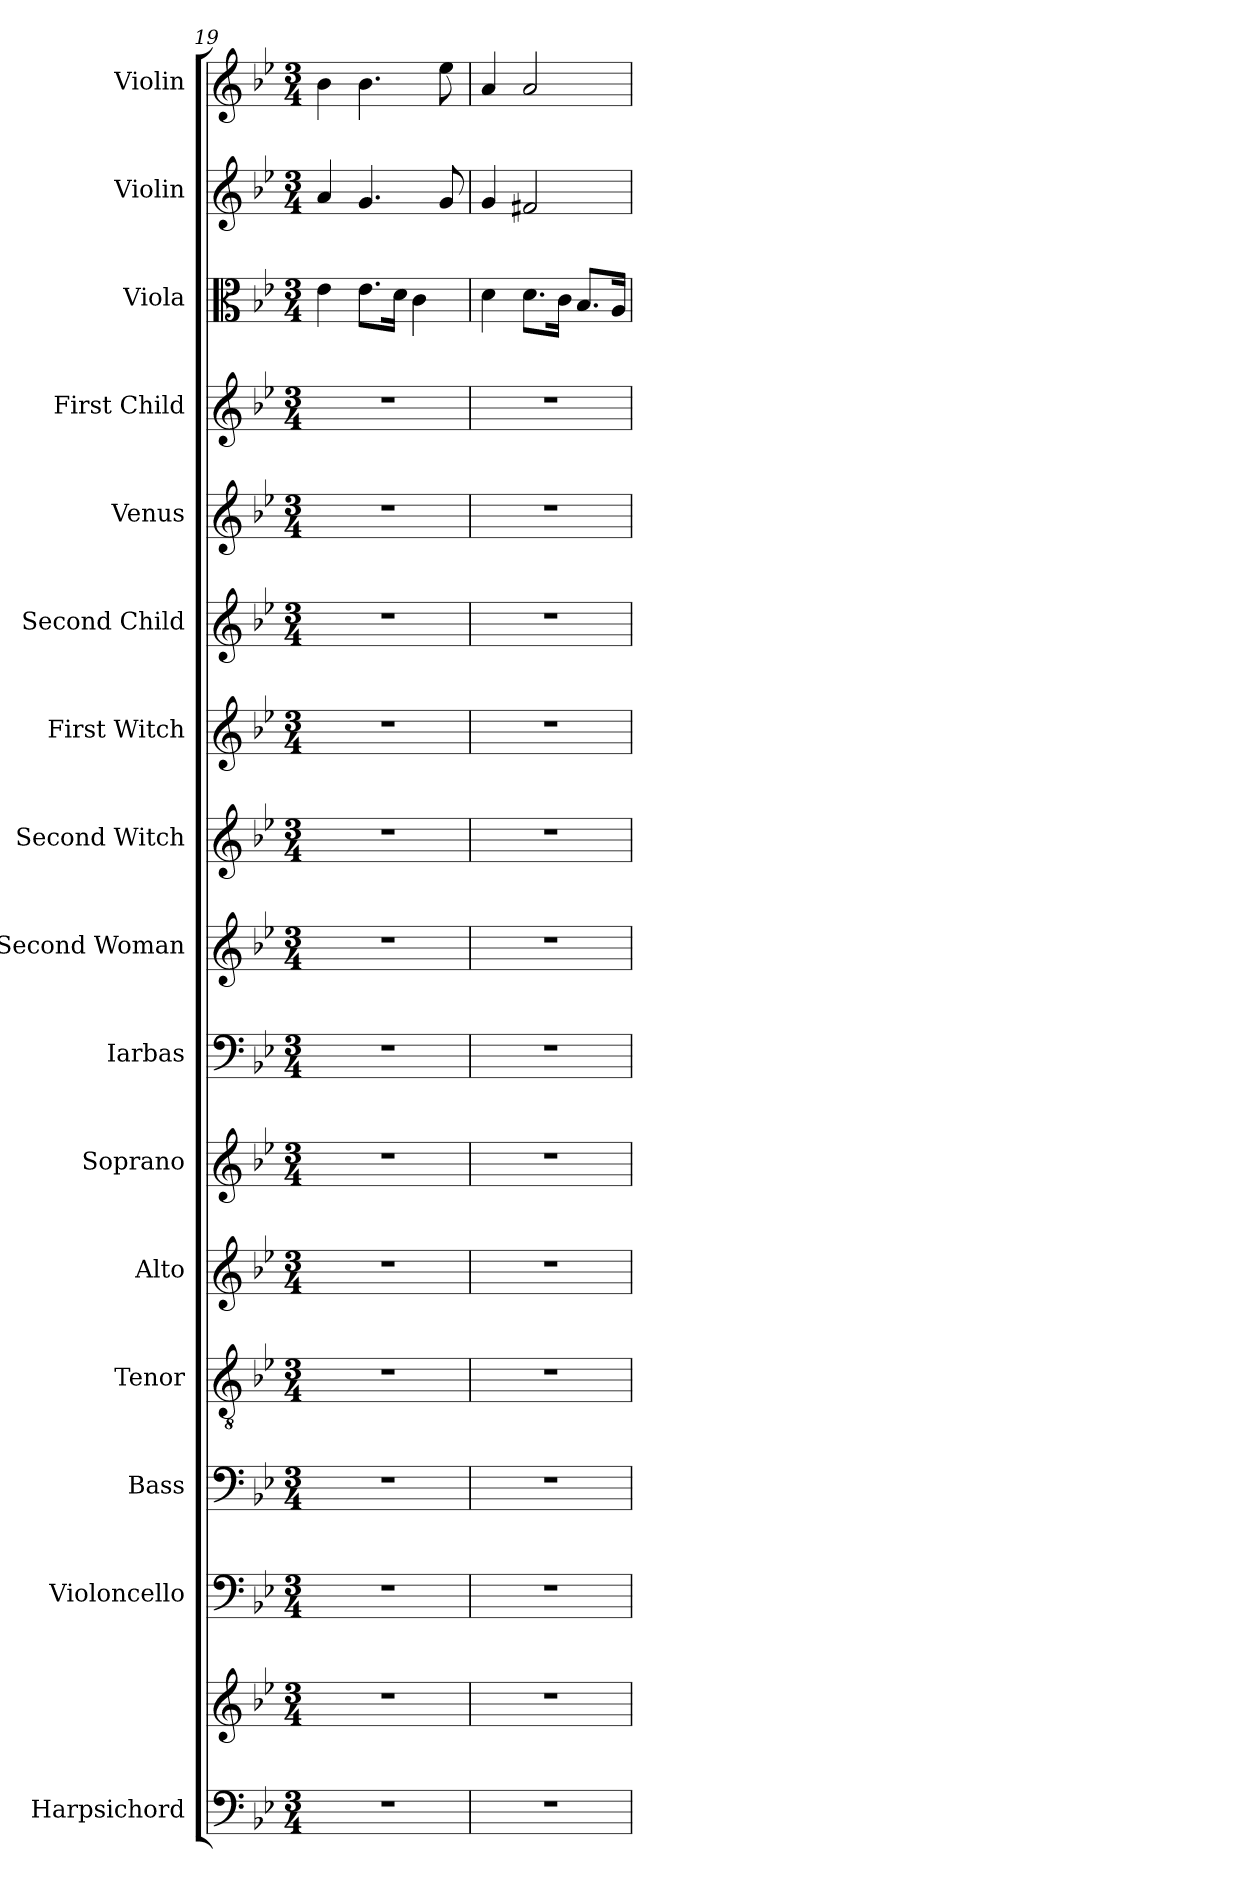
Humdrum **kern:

**kern	**kern	**kern	**kern	**kern	**kern	**kern	**kern	**kern	**kern	**kern	**kern	**kern	**kern	**kern	**kern	**kern
*part16	*part16	*part15	*part14	*part13	*part12	*part11	*part10	*part9	*part8	*part7	*part6	*part5	*part4	*part3	*part2	*part1
*staff17	*staff16	*staff15	*staff14	*staff13	*staff12	*staff11	*staff10	*staff9	*staff8	*staff7	*staff6	*staff5	*staff4	*staff3	*staff2	*staff1
*I"Harpsichord	*	*I"Violoncello	*I"Bass	*I"Tenor	*I"Alto	*I"Soprano	*I"Iarbas	*I"Second Woman	*I"Second Witch	*I"First Witch	*I"Second Child	*I"Venus	*I"First Child	*I"Viola	*I"Violin	*I"Violin
*I'Hch.	*	*I'Vc.	*I'B.	*I'T.	*I'A.	*I'S.	*I'I.	*I'2W	*I'W2.	*I'W1	*I'C2.	*I'V.	*I'C1	*I'Vla.	*I'Vln.	*I'Vln.
*clefF4	*clefG2	*clefF4	*clefF4	*clefGv2	*clefG2	*clefG2	*clefF4	*clefG2	*clefG2	*clefG2	*clefG2	*clefG2	*clefG2	*clefC3	*clefG2	*clefG2
*k[b-e-]	*k[b-e-]	*k[b-e-]	*k[b-e-]	*k[b-e-]	*k[b-e-]	*k[b-e-]	*k[b-e-]	*k[b-e-]	*k[b-e-]	*k[b-e-]	*k[b-e-]	*k[b-e-]	*k[b-e-]	*k[b-e-]	*k[b-e-]	*k[b-e-]
*M3/4	*M3/4	*M3/4	*M3/4	*M3/4	*M3/4	*M3/4	*M3/4	*M3/4	*M3/4	*M3/4	*M3/4	*M3/4	*M3/4	*M3/4	*M3/4	*M3/4
=19	=19	=19	=19	=19	=19	=19	=19	=19	=19	=19	=19	=19	=19	=19	=19	=19
2.r	2.r	2.r	2.r	2.r	2.r	2.r	2.r	2.r	2.r	2.r	2.r	2.r	2.r	4e-\	4a/	4b-\
.	.	.	.	.	.	.	.	.	.	.	.	.	.	8.e-\L	4.g/	4.b-\
.	.	.	.	.	.	.	.	.	.	.	.	.	.	16d\Jk	.	.
.	.	.	.	.	.	.	.	.	.	.	.	.	.	4c\	.	.
.	.	.	.	.	.	.	.	.	.	.	.	.	.	.	8g/	8ee-\
=20	=20	=20	=20	=20	=20	=20	=20	=20	=20	=20	=20	=20	=20	=20	=20	=20
2.r	2.r	2.r	2.r	2.r	2.r	2.r	2.r	2.r	2.r	2.r	2.r	2.r	2.r	4d\	4g/	4a/
.	.	.	.	.	.	.	.	.	.	.	.	.	.	8.d\L	2f#X/	2a/
.	.	.	.	.	.	.	.	.	.	.	.	.	.	16c\Jk	.	.
.	.	.	.	.	.	.	.	.	.	.	.	.	.	8.B-/L	.	.
.	.	.	.	.	.	.	.	.	.	.	.	.	.	16A/Jk	.	.
=	=	=	=	=	=	=	=	=	=	=	=	=	=	=	=	=
*-	*-	*-	*-	*-	*-	*-	*-	*-	*-	*-	*-	*-	*-	*-	*-	*-
